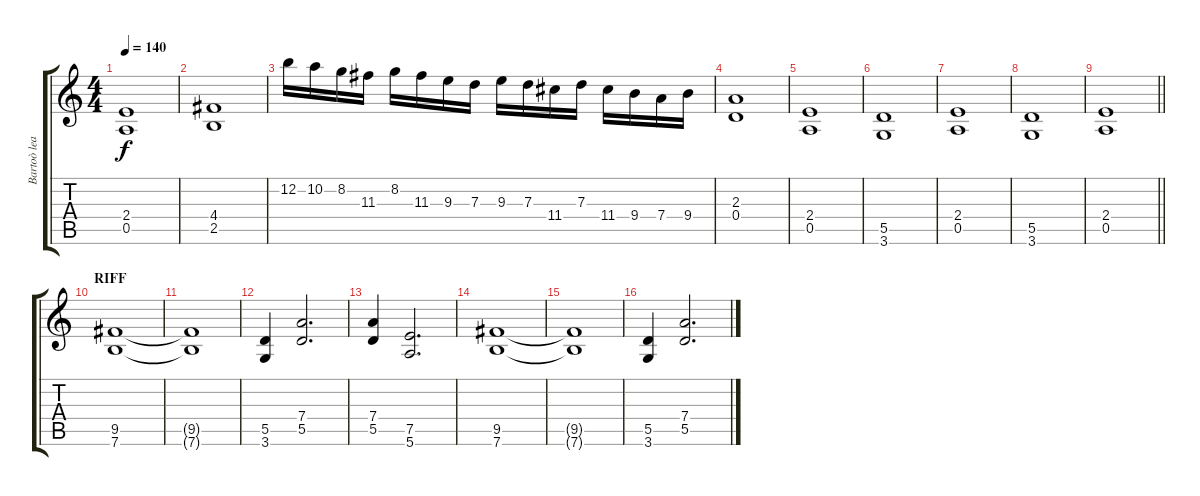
\track ("Bartoò lead" "Bartoò lea") {instrument distortionguitar}
\staff {score tabs}
\tuning (E4 B3 G3 D3 A2 E2) {hide}
\ts (4 4)
\tempo 140
\clef g2
\ks c
(2.4 0.5).1{dy f} |
(4.4 2.5).1 |
12.2.16 10.2.16 8.2.16 11.3.16 8.2.16 11.3.16 9.3.16 7.3.16 9.3.16 7.3.16 11.4.16 7.3.16 11.4.16 9.4.16 7.4.16 9.4.16 |
(2.3 0.4).1 |
(2.4 0.5).1 |
(5.5 3.6).1 |
(2.4 0.5).1 |
(5.5 3.6).1 |
\barLineRight lightlight
(2.4 0.5).1 |
\section ("" "RIFF")
(9.5 7.6).1 |
(9.5{t} 7.6{t}).1 |
(5.5 3.6).4 (7.4 5.5).2{d} |
(7.4 5.5).4 (7.5 5.6).2{d} |
(9.5 7.6).1 |
(9.5{t} 7.6{t}).1 |
(5.5 3.6).4 (7.4 5.5).2{d}
